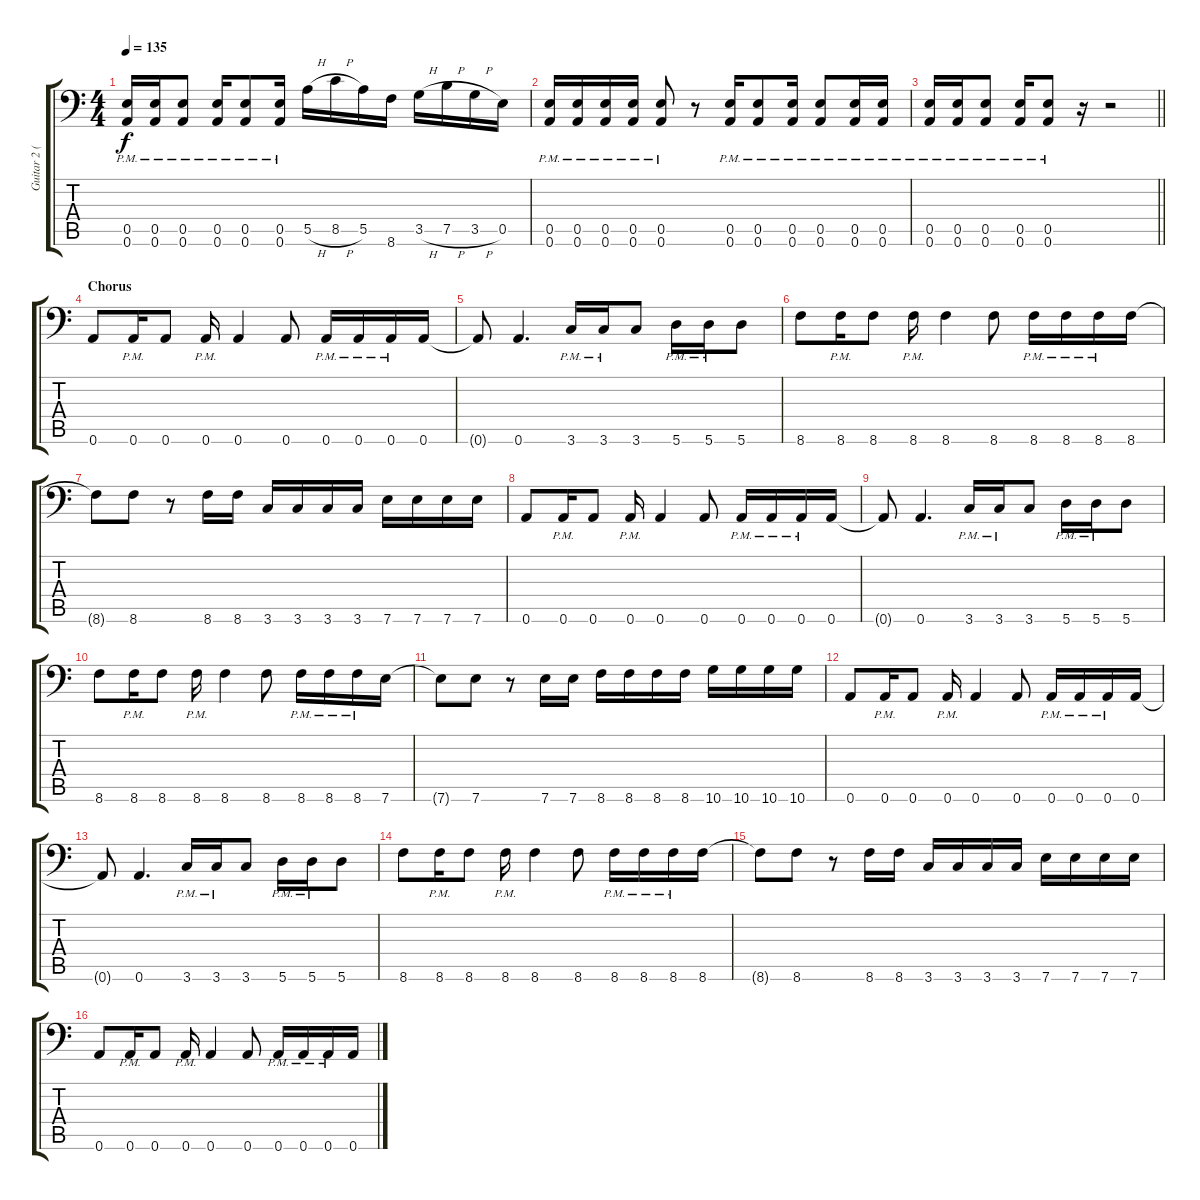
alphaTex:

\track ("Guitar 2 (Ben Nairne)" "Guitar 2 (") {instrument distortionguitar}
\staff {score tabs}
\tuning (B3 Gb3 D3 A2 E2 A1) {hide}
\ts (4 4)
\tempo 135
\clef f4
\ks c
(0.5{pm} 0.6{pm}).16{dy f} (0.5{pm} 0.6{pm}).16 (0.5{pm} 0.6{pm}).8 (0.5{pm} 0.6{pm}).16 (0.5{pm} 0.6{pm}).8 (0.5{pm} 0.6{pm}).16 5.5{h}.16 8.5{h}.16 5.5.16 8.6.16 3.5{h}.16 7.5{h}.16 3.5{h}.16 0.5.16 |
(0.5{pm} 0.6{pm}).16 (0.5{pm} 0.6{pm}).16 (0.5{pm} 0.6{pm}).16 (0.5{pm} 0.6{pm}).16 (0.5{pm} 0.6{pm}).8 r.8 (0.5{pm} 0.6{pm}).16 (0.5{pm} 0.6{pm}).8 (0.5{pm} 0.6{pm}).16 (0.5{pm} 0.6{pm}).8 (0.5{pm} 0.6{pm}).16 (0.5{pm} 0.6{pm}).16 |
\barLineRight lightlight
(0.5{pm} 0.6{pm}).16 (0.5{pm} 0.6{pm}).16 (0.5{pm} 0.6{pm}).8 (0.5{pm} 0.6{pm}).16 (0.5{pm} 0.6{pm}).8 r.16 r.2 |
\section ("" "Chorus")
0.6.8 0.6{pm}.16 0.6.8 0.6{pm}.16 0.6.4 0.6.8 0.6{pm}.16 0.6{pm}.16 0.6{pm}.16 0.6.16 |
0.6{t}.8 0.6.4{d} 3.6{pm}.16 3.6{pm}.16 3.6.8 5.6{pm}.16 5.6{pm}.16 5.6.8 |
8.6.8 8.6{pm}.16 8.6.8 8.6{pm}.16 8.6.4 8.6.8 8.6{pm}.16 8.6{pm}.16 8.6{pm}.16 8.6.16 |
8.6{t}.8 8.6.8 r.8 8.6.16 8.6.16 3.6.16 3.6.16 3.6.16 3.6.16 7.6.16 7.6.16 7.6.16 7.6.16 |
0.6.8 0.6{pm}.16 0.6.8 0.6{pm}.16 0.6.4 0.6.8 0.6{pm}.16 0.6{pm}.16 0.6{pm}.16 0.6.16 |
0.6{t}.8 0.6.4{d} 3.6{pm}.16 3.6{pm}.16 3.6.8 5.6{pm}.16 5.6{pm}.16 5.6.8 |
8.6.8 8.6{pm}.16 8.6.8 8.6{pm}.16 8.6.4 8.6.8 8.6{pm}.16 8.6{pm}.16 8.6{pm}.16 7.6.16 |
7.6{t}.8 7.6.8 r.8 7.6.16 7.6.16 8.6.16 8.6.16 8.6.16 8.6.16 10.6.16 10.6.16 10.6.16 10.6.16 |
0.6.8 0.6{pm}.16 0.6.8 0.6{pm}.16 0.6.4 0.6.8 0.6{pm}.16 0.6{pm}.16 0.6{pm}.16 0.6.16 |
0.6{t}.8 0.6.4{d} 3.6{pm}.16 3.6{pm}.16 3.6.8 5.6{pm}.16 5.6{pm}.16 5.6.8 |
8.6.8 8.6{pm}.16 8.6.8 8.6{pm}.16 8.6.4 8.6.8 8.6{pm}.16 8.6{pm}.16 8.6{pm}.16 8.6.16 |
8.6{t}.8 8.6.8 r.8 8.6.16 8.6.16 3.6.16 3.6.16 3.6.16 3.6.16 7.6.16 7.6.16 7.6.16 7.6.16 |
0.6.8 0.6{pm}.16 0.6.8 0.6{pm}.16 0.6.4 0.6.8 0.6{pm}.16 0.6{pm}.16 0.6{pm}.16 0.6.16
